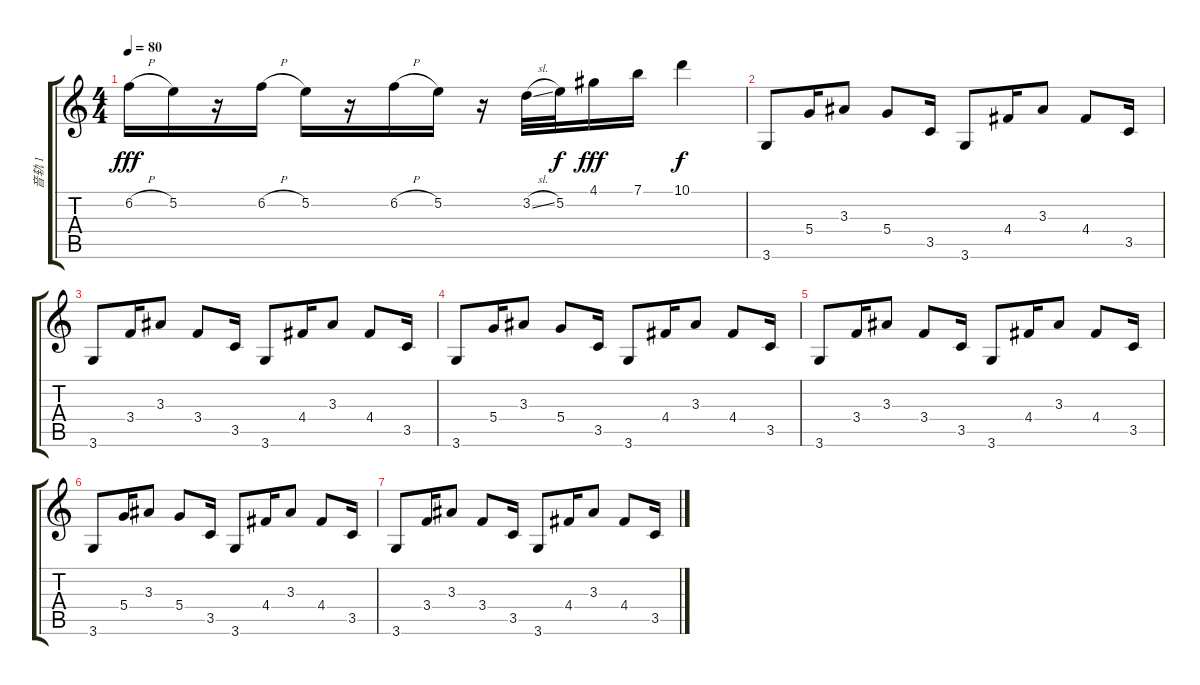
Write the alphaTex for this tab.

\track ("音轨 1" "音轨 1") {instrument acousticguitarsteel}
\staff {score tabs}
\tuning (E4 B3 G3 D3 A2 E2) {hide}
\ts (4 4)
\tempo 80
\clef g2
\ks c
6.2{h}.16{dy fff} 5.2.16 r.16 6.2{h}.16 5.2.16 r.16 6.2{h}.16 5.2.16 r.16 3.2{sl}.32 5.2.32{dy f} 4.1.16{dy fff} 7.1.16 10.1.4{dy f} |
3.6.8 5.4.16 3.3.8 5.4.8 3.5.16 3.6.8 4.4.16 3.3.8 4.4.8 3.5.16 |
3.6.8 3.4.16 3.3.8 3.4.8 3.5.16 3.6.8 4.4.16 3.3.8 4.4.8 3.5.16 |
3.6.8 5.4.16 3.3.8 5.4.8 3.5.16 3.6.8 4.4.16 3.3.8 4.4.8 3.5.16 |
3.6.8 3.4.16 3.3.8 3.4.8 3.5.16 3.6.8 4.4.16 3.3.8 4.4.8 3.5.16 |
3.6.8 5.4.16 3.3.8 5.4.8 3.5.16 3.6.8 4.4.16 3.3.8 4.4.8 3.5.16 |
3.6.8 3.4.16 3.3.8 3.4.8 3.5.16 3.6.8 4.4.16 3.3.8 4.4.8 3.5.16
